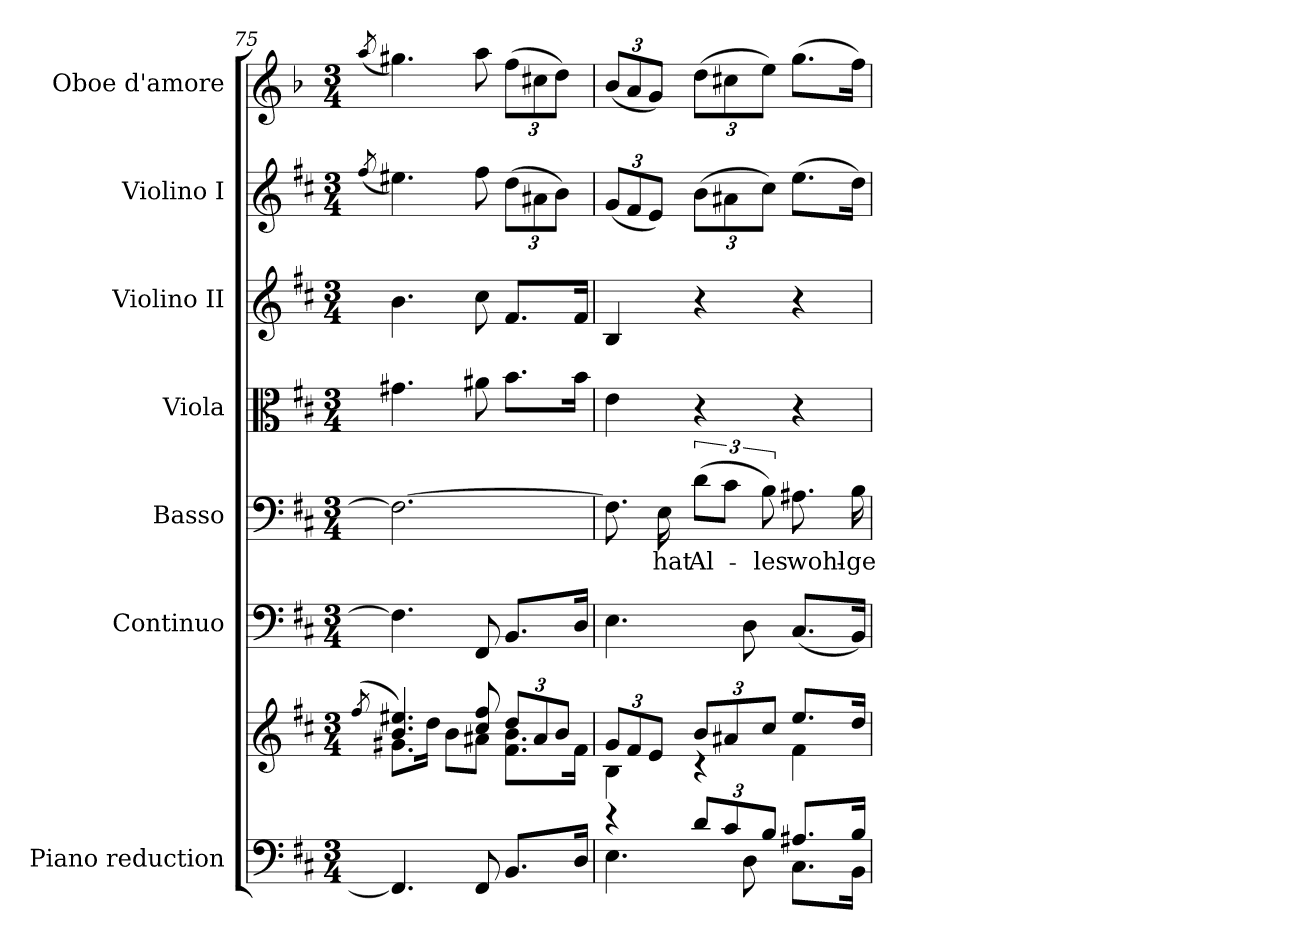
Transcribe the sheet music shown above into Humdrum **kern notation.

**kern	**kern	**kern	**kern	**text	**kern	**kern	**kern	**kern
*part7	*part7	*part6	*part5	*part5	*part4	*part3	*part2	*part1
*staff8	*staff7	*staff6	*staff5	*staff5	*staff4	*staff3	*staff2	*staff1
*I"Piano reduction	*	*I"Continuo	*I"Basso	*	*I"Viola	*I"Violino II	*I"Violino I	*I"Oboe d'amore
*I'Pno	*	*	*	*	*	*	*	*I'Ob
!!LO:LB:g=z
*clefF4	*clefG2	*clefF4	*clefF4	*	*clefC3	*clefG2	*clefG2	*clefG2
*	*	*	*	*	*	*	*	*ITrd2c3
*k[f#c#]	*k[f#c#]	*k[f#c#]	*k[f#c#]	*	*k[f#c#]	*k[f#c#]	*k[f#c#]	*k[f#c#]
*M3/4	*M3/4	*M3/4	*M3/4	*	*M3/4	*M3/4	*M3/4	*M3/4
=75	=75	=75	=75	=75	=75	=75	=75	=75
.	(>8qff#/	.	.	.	.	.	(8qff#/	(8qff#/
*	*^	*	*	*	*	*	*	*
4.FF#/]	4.b/ 4.ee#X/)	8.g#X\L	4.F#\]	2.F#\_	.	4.g#X\	4.b\	4.ee#X\)	4.ee#X\)
.	.	16dd\Jk	.	.	.	.	.	.	.
.	.	8b\L	.	.	.	.	.	.	.
8FF#/	8cc#/ 8ff#/	8a#X\J	8FF#/	.	.	8a#X\	8cc#\	8ff#\	8ff#\
*	*Xbrackettup	*	*	*	*	*	*	*Xbrackettup	*Xbrackettup
8.BB/L	12dd/L	8.f#\ 8.b\L	8.BB/L	.	.	8.b\L	8.f#/L	(12dd\L	(12dd\L
.	12a#/	.	.	.	.	.	.	12a#X\	12a#X\
.	12b/J	.	.	.	.	.	.	12b\J)	12b\J)
16D/Jk	.	16f#\Jk	16D/Jk	.	.	16b\Jk	16f#/Jk	.	.
=76	=76	=76	=76	=76	=76	=76	=76	=76	=76
*^	*	*	*	*	*	*	*	*	*
4r	4.E\	12g/L	4B\	4.E\	8.F#\]	.	4e\	4B/	(12g/L	(12g/L
.	.	12f#/	.	.	.	.	.	.	12f#/	12f#/
.	.	12e/J	.	.	.	.	.	.	12e/J)	12e/J)
!	!	!	!	!	!	!LO:LY:b	!	!	!	!
.	.	.	.	.	16E\	hat	.	.	.	.
*Xbrackettup	*	*	*	*	*	*	*	*	*	*
!	!	!	!	!	!	!LO:LY:b	!	!	!	!
12d/L	.	12b/L	4r	.	(12d\L	Al-	4r	4r	(12b\L	(12b\L
12c#/	.	12a#X/	.	.	12c#\J	.	.	.	12a#X\	12a#X\
.	8D\	.	.	8D\	.	.	.	.	.	.
!	!	!	!	!	!	!LO:LY:b	!	!	!	!
12B/J	.	12cc#/J	.	.	12B\)	-les	.	.	12cc#\J)	12cc#\J)
!	!	!	!	!	!	!LO:LY:b	!	!	!	!
8.A#X/L	8.C#\L	8.ee/L	4f#\	(8.C#/L	8.A#X\	wohl-	4r	4r	(8.ee\L	(8.ee\L
!	!	!	!	!	!	!LO:LY:b	!	!	!	!
16B/Jk	16BB\Jk	16dd/Jk	.	16BB/Jk)	16B\	-ge-	.	.	16dd\Jk)	16dd\Jk)
*v	*v	*	*	*	*	*	*	*	*	*
*	*v	*v	*	*	*	*	*	*	*
=	=	=	=	=	=	=	=	=
*-	*-	*-	*-	*-	*-	*-	*-	*-
